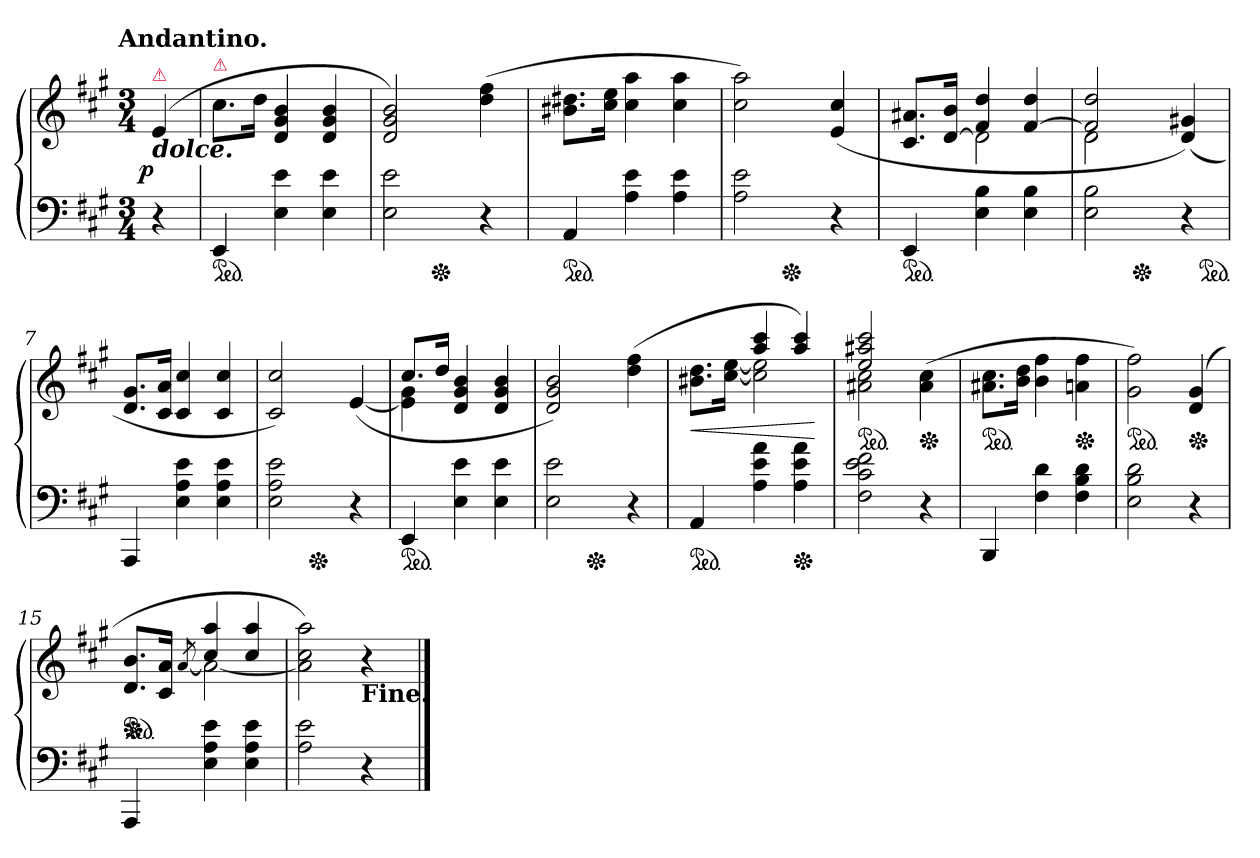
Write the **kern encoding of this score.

**kern	**kern	**dynam
*part1	*part1	*part1
*staff2	*staff1	*staff1/2
*clefF4	*clefG2	*
*k[f#c#g#]	*k[f#c#g#]	*
*A:	*A:	*
!!LO:TX:omd:t=Andantino.
*M3/4	*M3/4	*
*MM92	*MM92	*
=	=	=
!	!LO:TX:b:Bi:t=dolce.	!
!	!LO:TX:a:color=crimson:t=⚠	!
!	!	!LO:DY:rj
4r	(>4e	p
=1	=1	=1
!	!LO:TX:a:color=crimson:t=⚠	!
*ped	*	*
4EE	8.cc#L	.
.	16ddJk	.
4E 4e	4d 4g# 4b	.
4E 4e	4d 4g# 4b	.
=2	=2	=2
*	*^	*
2E 2e	2d 2g# 2b)	4ryy	.
*Xped	*	*	*
.	.	2ryy	.
4r	(>4dd 4ff#	.	.
*	*v	*v	*
=3	=3	=3
*ped	*	*
4AA	8.b#X 8.dd#XL	.
.	16cc# 16eeJk	.
4A 4e	4cc# 4aa	.
4A 4e	4cc# 4aa	.
=4	=4	=4
*	*^	*
2A 2e	2cc# 2aa)	4ryy	.
*Xped	*	*	*
.	.	2ryy	.
4r	(>4e 4cc#	.	.
=5	=5	=5	=5
*ped	*	*	*
4EE	8.c# 8.a#XL	4ryy	.
.	[16d 16bJk	.	.
4E 4B	4f# 4dd	2d]	.
4E 4B	[4f# 4dd	.	.
=6	=6	=6	=6
*	*	*^	*
2E 2B	2f#] 2dd	2d	4ryy	.
*Xped	*	*	*	*
.	.	.	2ryy	.
4r	(>4d 4g#X)	4ryy	.	.
*ped	*	*	*	*
*	*v	*v	*v	*
=7	=7	=7
4AAA	8.d 8.g#L	.
.	16c# 16aJk	.
4E 4A 4e	4c# 4cc#	.
4E 4A 4e	4c# 4cc#	.
=8	=8	=8
*	*^	*
2E 2A 2e	2c# 2cc#)	4ryy	.
*Xped	*	*	*
.	.	2ryy	.
4r	(>[4e	.	.
=9	=9	=9	=9
*ped	*	*	*
4EE	8.cc#L	4e] 4g#	.
.	16ddJk	.	.
4E 4e	4d 4g# 4b	2ryy	.
4E 4e	4d 4g# 4b	.	.
=10	=10	=10	=10
2E 2e	2d 2g# 2b)	4ryy	.
*Xped	*	*	*
.	.	2ryy	.
4r	(>4dd 4ff#	.	.
=11	=11	=11	=11
*ped	*	*	*
4AA	4ryy	8.b#X 8.ddL	<
.	.	[16cc# [16eeJk	.
4A\ 4e\ 4a\	4aa 4ccc#	2cc#] 2ee]	.
*Xped	*	*	*
4A\ 4e\ 4a\	4aa 4ccc#)	.	.
*	*v	*v	*
.	.	[
=12	=12	=12
*	*^	*
!	!LO:TX:b:color=crimson:t=⚠	!	!
*	*ped	*	*
2F#\ 2c#\ 2e\ 2f#\	2ee 2aa#X 2ccc#	2a#X 2cc#	.
*	*Xped	*	*
4r	(>4a#\ 4cc#\	4ryy	.
*	*v	*v	*
=13	=13	=13
*	*ped	*
4BBB	8.a#X 8.cc#L	.
.	16b 16ddJk	.
4F# 4d	4b 4ff#	.
*	*Xped	*
4F# 4B 4d	4an 4ff#	.
=14	=14	=14
*	*ped	*
2E 2B 2d	2g# 2ff#)	.
*	*Xped	*
4r	(>4d 4g#	.
=15	=15	=15
*	*^	*
*	*ped	*	*
*	*Xped	*	*
4AAA	8.d 8.bL	4ryy	.
.	16c# 16aJk	.	.
.	[<8qa/	.	.
4E 4A 4e	4cc# 4aa	2a_	.
4E 4A 4e	4cc# 4aa	.	.
*	*v	*v	*
=16	=16	=16
2A 2e	2a] 2cc# 2aa)	.
!	!LO:TX:b:B:t=Fine.	!
4r	4r	.
==	==	==
*-	*-	*-
